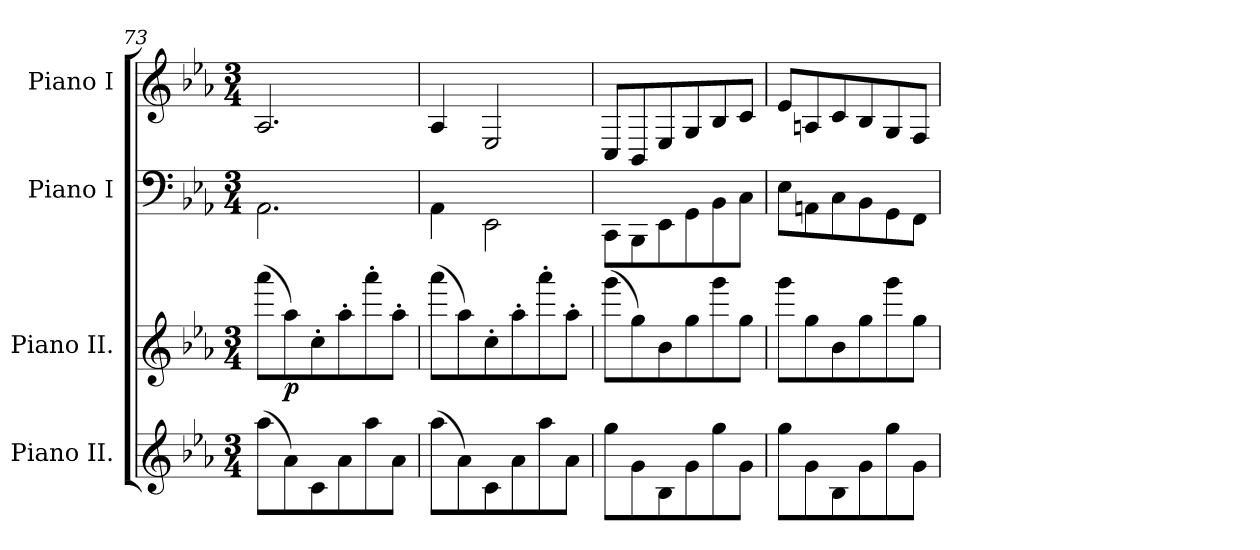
**kern	**kern	**dynam	**kern	**kern
*part4	*part3	*part3	*part2	*part1
*staff4	*staff3	*staff3	*staff2	*staff1
*I"Piano II.	*I"Piano II.	*	*I"Piano I	*I"Piano I
*clefG2	*clefG2	*	*clefF4	*clefG2
*k[b-e-a-]	*k[b-e-a-]	*	*k[b-e-a-]	*k[b-e-a-]
*M3/4	*M3/4	*	*M3/4	*M3/4
=73	=73	=73	=73	=73
(8aa-\L	(8aaa-\L	.	2.AA-\	2.A-/
8a-\)	8aa-\)	p	.	.
8c\	8cc'\	.	.	.
8a-\	8aa-'\	.	.	.
8aa-\	8aaa-'\	.	.	.
8a-\J	8aa-'\J	.	.	.
=74	=74	=74	=74	=74
(8aa-\L	(8aaa-\L	.	4AA-\	4A-/
8a-\)	8aa-\)	.	.	.
8c\	8cc'\	.	2EE-\	2E-/
8a-\	8aa-'\	.	.	.
8aa-\	8aaa-'\	.	.	.
8a-\J	8aa-'\J	.	.	.
=75	=75	=75	=75	=75
8gg\L	(8ggg\L	.	8CC\L	8C/L
8g\	8gg\)	.	8BBB-\	8BB-/
8B-\	8b-\	.	8EE-\	8E-/
8g\	8gg\	.	8GG\	8G/
8gg\	8ggg\	.	8BB-\	8B-/
8g\J	8gg\J	.	8C\J	8c/J
=76	=76	=76	=76	=76
8gg\L	8ggg\L	.	8E-\L	8e-/L
8g\	8gg\	.	8AAn\	8An/
8B-\	8b-\	.	8C\	8c/
8g\	8gg\	.	8BB-\	8B-/
8gg\	8ggg\	.	8GG\	8G/
8g\J	8gg\J	.	8FF\J	8F/J
=	=	=	=	=
*-	*-	*-	*-	*-
